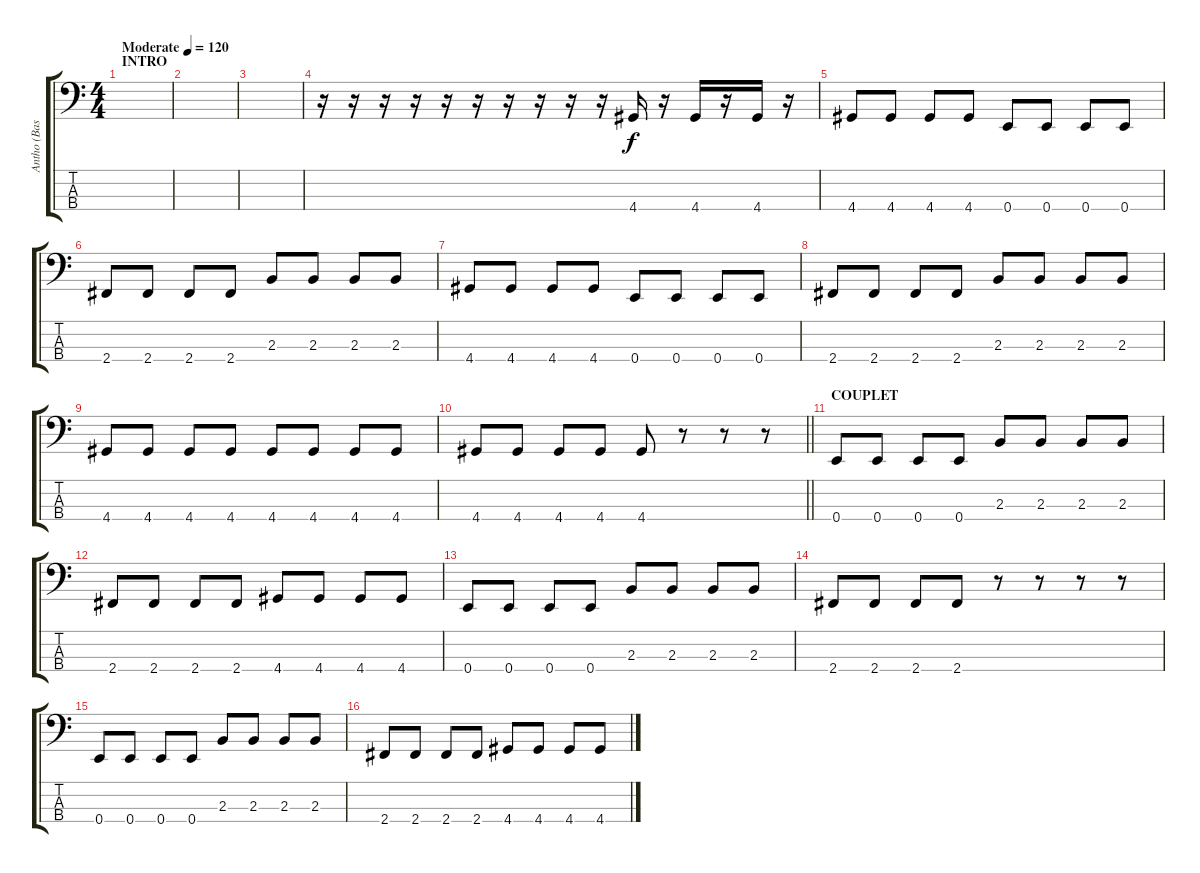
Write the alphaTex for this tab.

\track ("Antho (Basse)" "Antho (Bas") {instrument electricbassfinger}
\staff {score tabs}
\tuning (G2 D2 A1 E1) {hide}
\ts (4 4)
\section ("" "INTRO")
\tempo (120 "Moderate")
\clef f4
\ks c
|
|
|
r.16 r.16 r.16 r.16 r.16 r.16 r.16 r.16 r.16 r.16 4.4.16 r.16 4.4.16 r.16 4.4.16 r.16 |
4.4.8 4.4.8 4.4.8 4.4.8 0.4.8 0.4.8 0.4.8 0.4.8 |
2.4.8 2.4.8 2.4.8 2.4.8 2.3.8 2.3.8 2.3.8 2.3.8 |
4.4.8 4.4.8 4.4.8 4.4.8 0.4.8 0.4.8 0.4.8 0.4.8 |
2.4.8 2.4.8 2.4.8 2.4.8 2.3.8 2.3.8 2.3.8 2.3.8 |
4.4.8 4.4.8 4.4.8 4.4.8 4.4.8 4.4.8 4.4.8 4.4.8 |
\barLineRight lightlight
4.4.8 4.4.8 4.4.8 4.4.8 4.4.8 r.8 r.8 r.8 |
\section ("" "COUPLET")
0.4.8 0.4.8 0.4.8 0.4.8 2.3.8 2.3.8 2.3.8 2.3.8 |
2.4.8 2.4.8 2.4.8 2.4.8 4.4.8 4.4.8 4.4.8 4.4.8 |
0.4.8 0.4.8 0.4.8 0.4.8 2.3.8 2.3.8 2.3.8 2.3.8 |
2.4.8 2.4.8 2.4.8 2.4.8 r.8 r.8 r.8 r.8 |
0.4.8 0.4.8 0.4.8 0.4.8 2.3.8 2.3.8 2.3.8 2.3.8 |
2.4.8 2.4.8 2.4.8 2.4.8 4.4.8 4.4.8 4.4.8 4.4.8
